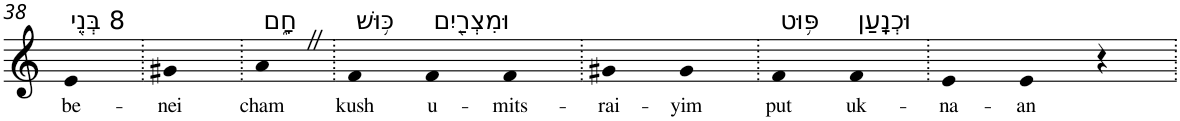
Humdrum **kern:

**kern	**text
*part1	*part1
*staff1	*staff1
*I"Piano	*
*I'Pno	*
!!LO:PB:g=z
*clefG2	*
*k[]	*
=38	=38
!LO:TX:a:t=8 בְּנֵ֖י	!
!	!LO:LY:b
4e	be-
=39.	=39.
!	!LO:LY:b
4g#X	-nei
=40.	=40.
!LO:TX:a:t=חָ֑ם	!
!	!LO:LY:b
4aZ	cham
=41.	=41.
!LO:TX:a:t=כּ֥וּשׁ	!
!	!LO:LY:b
4f	kush
!LO:TX:a:t=וּמִצְרַ֖יִם	!
!	!LO:LY:b
4f	u-
!	!LO:LY:b
4f	-mits-
=42.	=42.
!	!LO:LY:b
4g#X	-rai-
!	!LO:LY:b
4g#	-yim
=43.	=43.
!LO:TX:a:t=פּ֥וּט	!
!	!LO:LY:b
4f	put
!LO:TX:a:t=וּכְנָֽעַן	!
!	!LO:LY:b
4f	uk-
=44.	=44.
!	!LO:LY:b
4e	-na-
!	!LO:LY:b
4e	-an
4r	.
=.	=.
*-	*-
